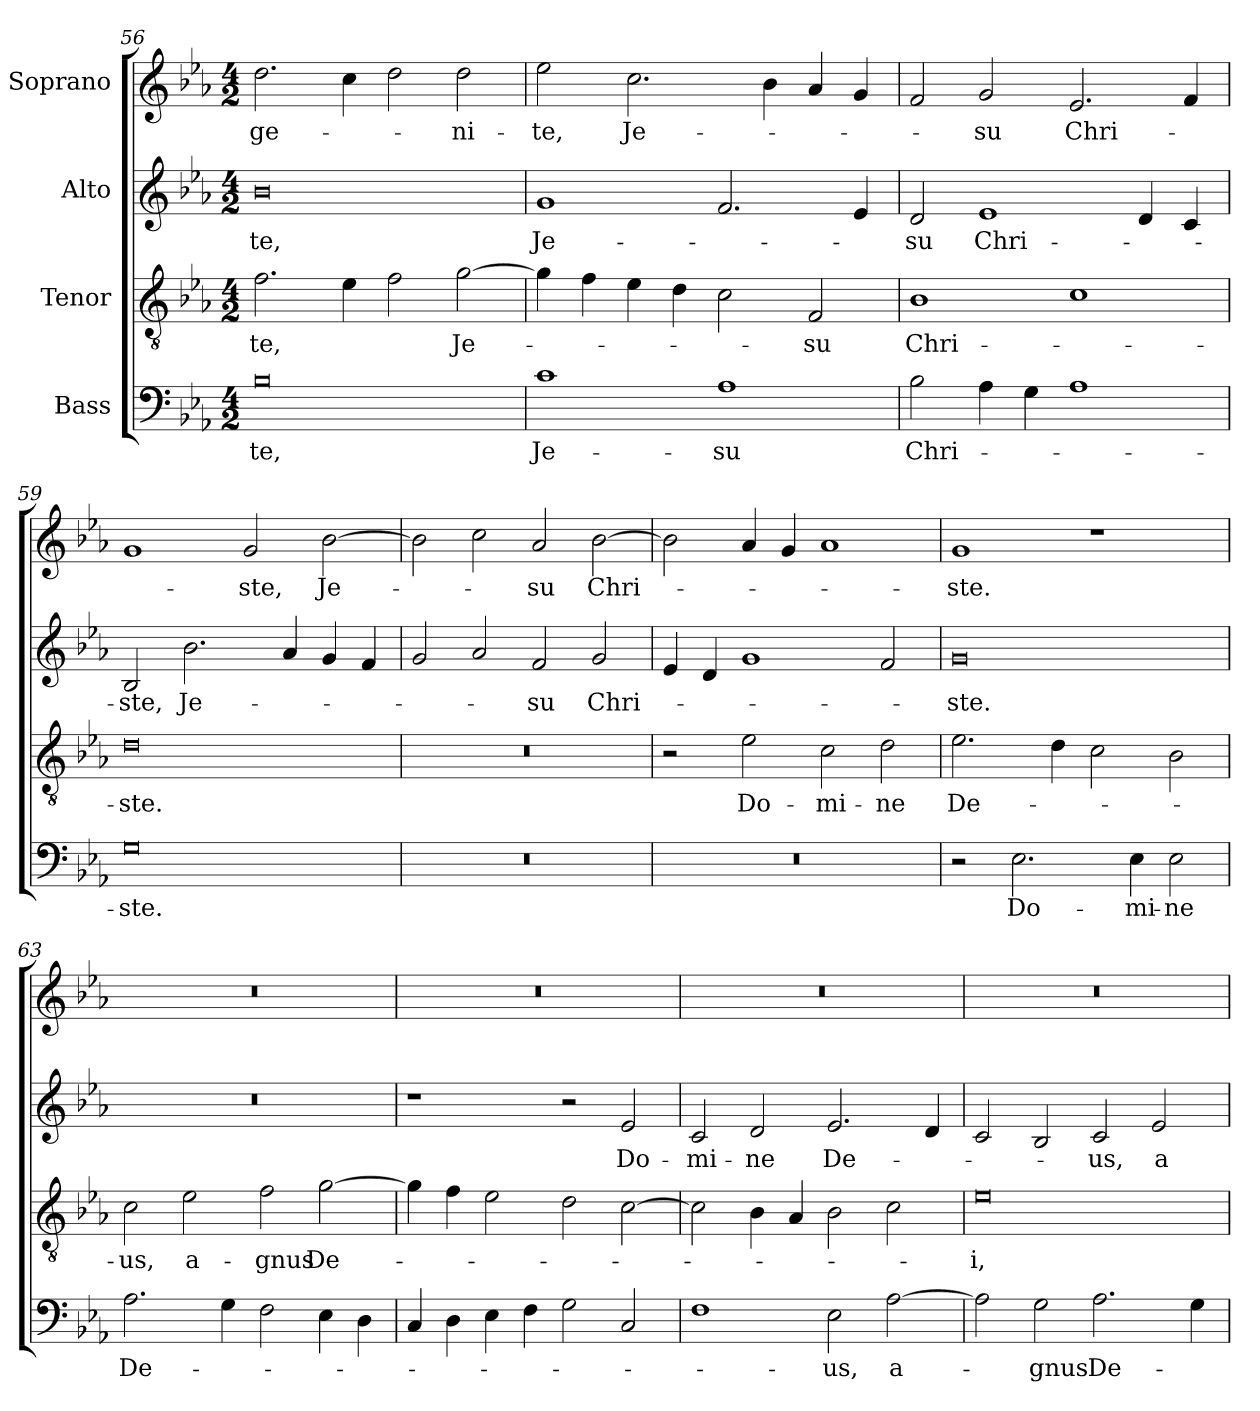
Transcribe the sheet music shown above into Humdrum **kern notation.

**kern	**text	**kern	**text	**kern	**text	**kern	**text
*part4	*part4	*part3	*part3	*part2	*part2	*part1	*part1
*staff4	*staff4	*staff3	*staff3	*staff2	*staff2	*staff1	*staff1
*I"Bass	*	*I"Tenor	*	*I"Alto	*	*I"Soprano	*
*clefF4	*	*clefGv2	*	*clefG2	*	*clefG2	*
*k[b-e-a-]	*	*k[b-e-a-]	*	*k[b-e-a-]	*	*k[b-e-a-]	*
*E-:	*	*E-:	*	*E-:	*	*E-:	*
*M4/2	*	*M4/2	*	*M4/2	*	*M4/2	*
=56	=56	=56	=56	=56	=56	=56	=56
0B-	-te,	2.f\	-te,	0b-	-te,	2.dd\	-ge-
.	.	4e-\	.	.	.	4cc\	.
.	.	2f\	.	.	.	2dd\	.
.	.	[2g\	Je-	.	.	2dd\	-ni-
!!LO:LB:g=z
=57	=57	=57	=57	=57	=57	=57	=57
1c	Je-	4g\]	.	1g	Je-	2ee-\	-te,
.	.	4f\	.	.	.	.	.
.	.	4e-\	.	.	.	2.cc\	Je-
.	.	4d\	.	.	.	.	.
1A-	-su	2c\	.	2.f/	.	.	.
.	.	.	.	.	.	4b-\	.
.	.	2F/	-su	.	.	4a-/	.
.	.	.	.	4e-/	.	4g/	.
=58	=58	=58	=58	=58	=58	=58	=58
2B-\	Chri-	1B-	Chri-	2d/	-su	2f/	.
4A-\	.	.	.	1e-	Chri-	2g/	-su
4G\	.	.	.	.	.	.	.
1A-	.	1c	.	.	.	2.e-/	Chri-
.	.	.	.	4d/	.	.	.
.	.	.	.	4c/	.	4f/	.
=59	=59	=59	=59	=59	=59	=59	=59
0G	-ste.	0d	-ste.	2B-/	-ste,	1g	.
.	.	.	.	2.b-\	Je-	.	.
.	.	.	.	.	.	2g/	-ste,
.	.	.	.	4a-/	.	.	.
.	.	.	.	4g/	.	[2b-\	Je-
.	.	.	.	4f/	.	.	.
=60	=60	=60	=60	=60	=60	=60	=60
0r	.	0r	.	2g/	.	2b-\]	.
.	.	.	.	2a-/	.	2cc\	.
.	.	.	.	2f/	-su	2a-/	-su
.	.	.	.	2g/	Chri-	[2b-\	Chri-
=61	=61	=61	=61	=61	=61	=61	=61
0r	.	2r	.	4e-/	.	2b-\]	.
.	.	.	.	4d/	.	.	.
.	.	2e-\	Do-	1g	.	4a-/	.
.	.	.	.	.	.	4g/	.
.	.	2c\	-mi-	.	.	1a-	.
.	.	2d\	-ne	2f/	.	.	.
=62	=62	=62	=62	=62	=62	=62	=62
2r	.	2.e-\	De-	0g	-ste.	1g	-ste.
2.E-\	Do-	.	.	.	.	.	.
.	.	4d\	.	.	.	.	.
.	.	2c\	.	.	.	1r	.
4E-\	-mi-	.	.	.	.	.	.
2E-\	-ne	2B-\	.	.	.	.	.
!!LO:LB:g=z
=63	=63	=63	=63	=63	=63	=63	=63
2.A-\	De-	2c\	-us,	0r	.	0r	.
.	.	2e-\	a-	.	.	.	.
4G\	.	.	.	.	.	.	.
2F\	.	2f\	-gnus	.	.	.	.
4E-\	.	[2g\	De-	.	.	.	.
4D\	.	.	.	.	.	.	.
=64	=64	=64	=64	=64	=64	=64	=64
4C/	.	4g\]	.	1r	.	0r	.
4D\	.	4f\	.	.	.	.	.
4E-\	.	2e-\	.	.	.	.	.
4F\	.	.	.	.	.	.	.
2G\	.	2d\	.	2r	.	.	.
2C/	.	[2c\	.	2e-/	Do-	.	.
=65	=65	=65	=65	=65	=65	=65	=65
1F	.	2c\]	.	2c/	-mi-	0r	.
.	.	4B-\	.	2d/	-ne	.	.
.	.	4A-/	.	.	.	.	.
2E-\	-us,	2B-\	.	2.e-/	De-	.	.
[2A-\	a-	2c\	.	.	.	.	.
.	.	.	.	4d/	.	.	.
=66	=66	=66	=66	=66	=66	=66	=66
2A-\]	.	0e-	-i,	2c/	.	0r	.
2G\	-gnus	.	.	2B-/	.	.	.
2.A-\	De-	.	.	2c/	-us,	.	.
.	.	.	.	2e-/	a-	.	.
4G\	.	.	.	.	.	.	.
=	=	=	=	=	=	=	=
*-	*-	*-	*-	*-	*-	*-	*-
